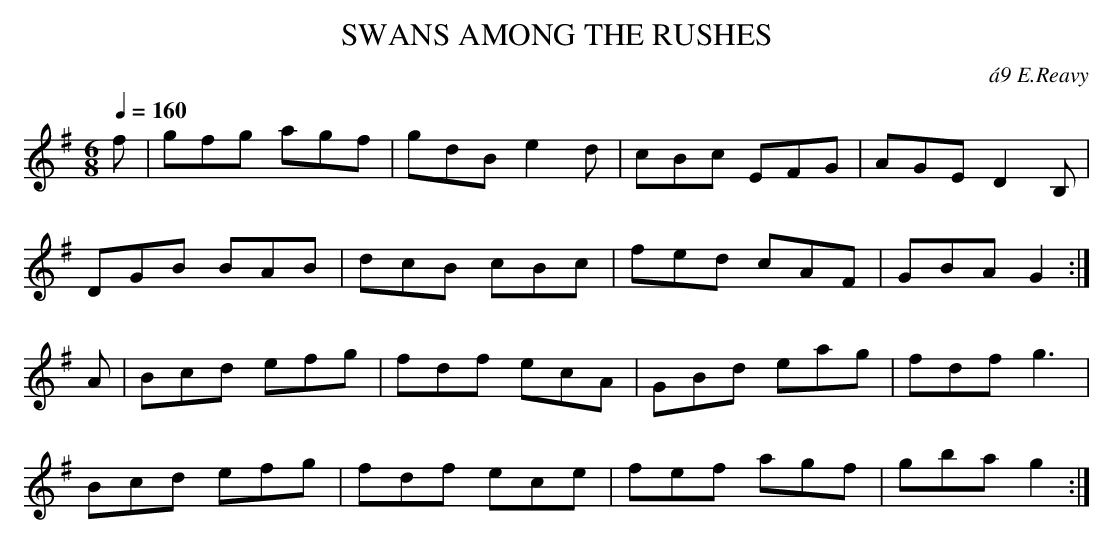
X:1
T:SWANS AMONG THE RUSHES
C:\'a9 E.Reavy
Y:"allegretto"
Q:1/4=160
M:6/8
L:1/8
K:G
f|gfg agf|gdB e2d|cBc EFG|AGE D2 B,|
DGB BAB|dcB cBc|fed cAF|GBA G2:|
A|Bcd efg|fdf ecA|GBd eag|fdf g3|
Bcd efg|fdf ece|fef agf|gba g2:|
